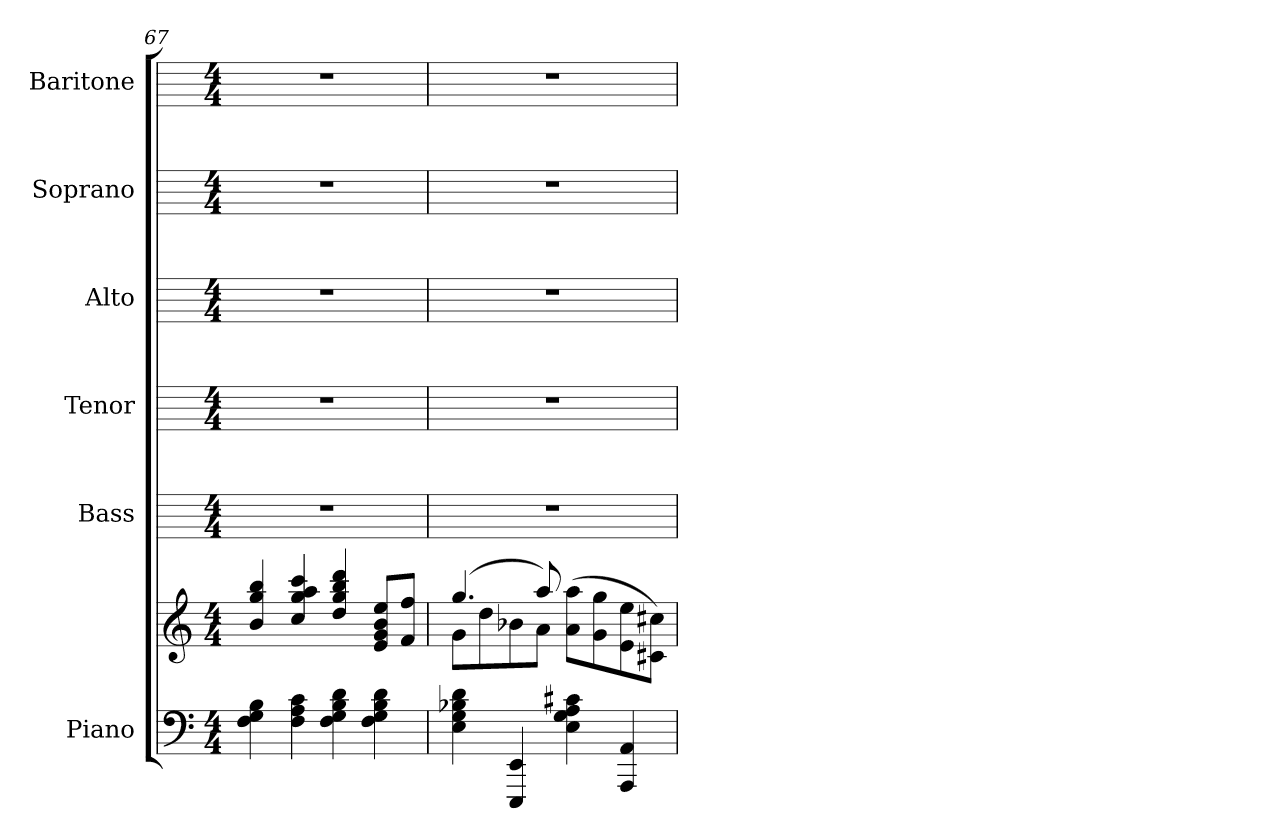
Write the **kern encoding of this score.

**kern	**kern	**kern	**kern	**kern	**kern	**kern
*part6	*part6	*part5	*part4	*part3	*part2	*part1
*staff7	*staff6	*staff5	*staff4	*staff3	*staff2	*staff1
*I"Piano	*	*I"Bass	*I"Tenor	*I"Alto	*I"Soprano	*I"Baritone
*	*	*I'B	*I'T	*I'A	*I'S	*
*clefF4	*clefG2	*	*	*	*	*
*k[]	*k[]	*	*	*	*	*
*C:	*C:	*	*	*	*	*
*M4/4	*M4/4	*M4/4	*M4/4	*M4/4	*M4/4	*M4/4
=67	=67	=67	=67	=67	=67	=67
*^	*^	*	*	*	*	*
4F\ 4G\ 4B\	2ryy	4b 4gg 4bb	1ryy	1r	1r	1r	1r	1r
4F\ 4A\ 4c\	.	4cc 4gg 4aa 4ccc	.	.	.	.	.	.
4F\ 4G\ 4B\ 4d\	2ryy	4dd 4gg 4bb 4ddd	.	.	.	.	.	.
4F\ 4G\ 4B\ 4d\	.	8e 8g 8b 8eeL	.	.	.	.	.	.
.	.	8f 8ffJ	.	.	.	.	.	.
=68	=68	=68	=68	=68	=68	=68	=68	=68
4E 4G 4B-X 4d	2ryy	(>4.gg/	8g\L	1r	1r	1r	1r	1r
.	.	.	8dd\	.	.	.	.	.
4EEE 4EE	.	.	8b-X\	.	.	.	.	.
.	.	8aa/)	8a\J	.	.	.	.	.
4E 4G 4A 4c#X	2ryy	(>8a 8aaL	2ryy	.	.	.	.	.
.	.	8g 8gg	.	.	.	.	.	.
4AAA 4AA	.	8e 8ee	.	.	.	.	.	.
.	.	8c#X 8cc#XJ)	.	.	.	.	.	.
*v	*v	*	*	*	*	*	*	*
*	*v	*v	*	*	*	*	*
=	=	=	=	=	=	=
*-	*-	*-	*-	*-	*-	*-
